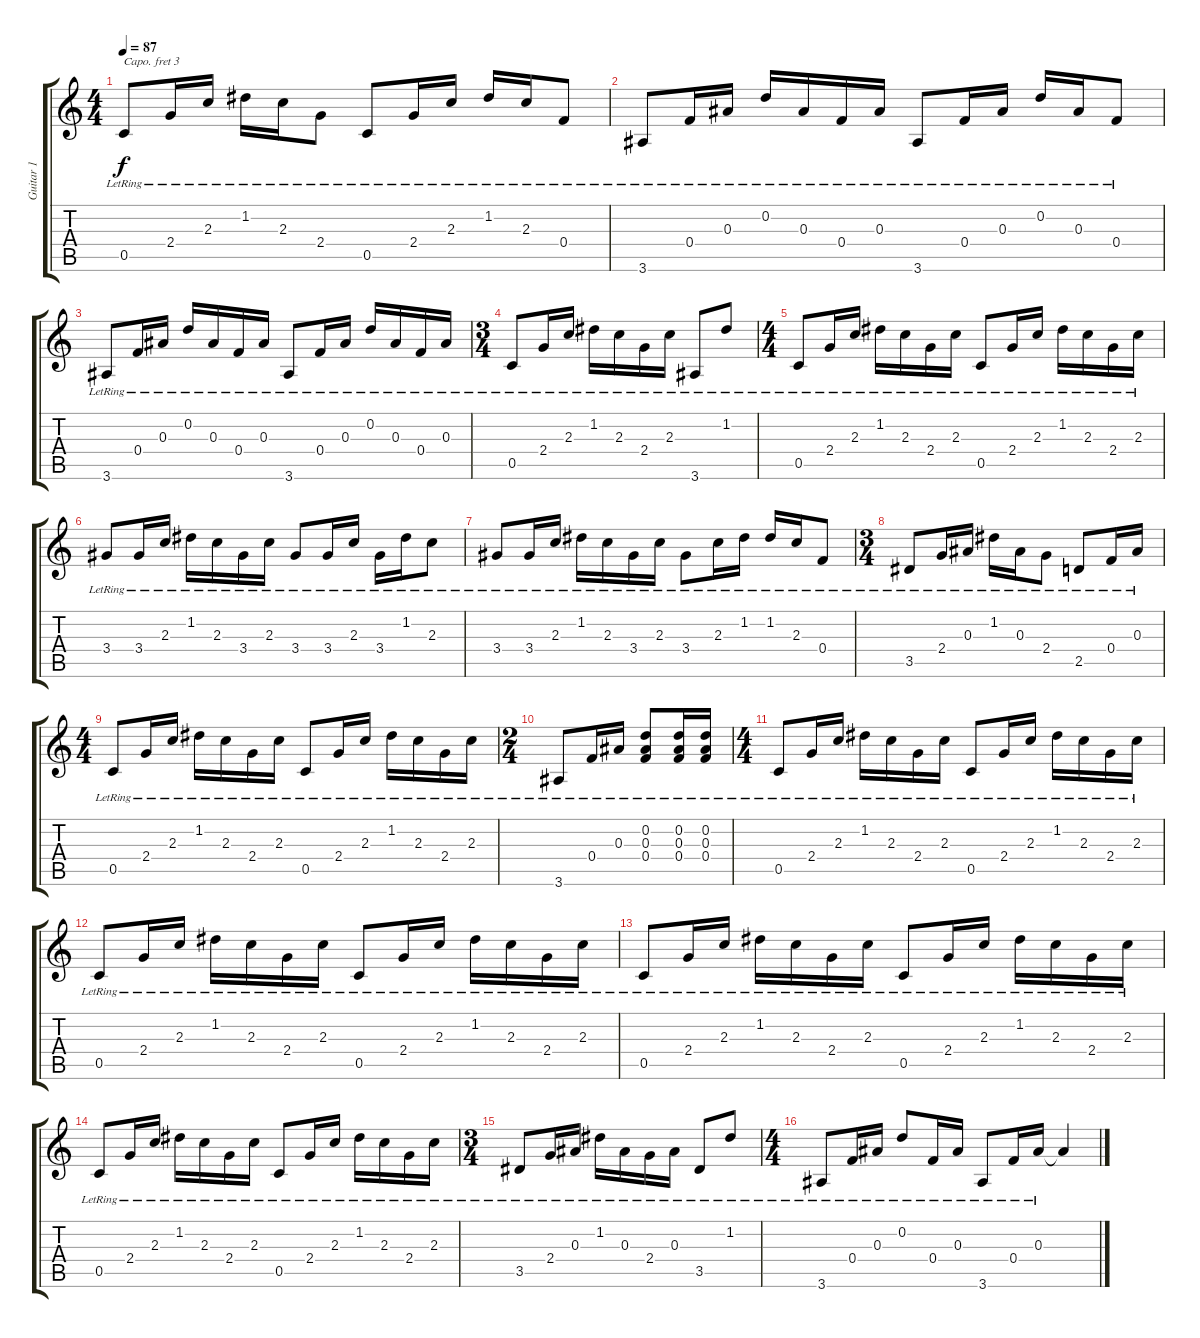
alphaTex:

\track ("Guitar 1" "Guitar 1") {instrument acousticguitarsteel}
\staff {score tabs}
\capo 3
\tuning (E4 B3 G3 D3 A2 E2) {hide}
\ts (4 4)
\tempo 87
\clef g2
\ks c
0.5{lr}.8{dy f} 2.4{lr}.16 2.3{lr}.16 1.2{lr}.16 2.3{lr}.16 2.4{lr}.8 0.5{lr}.8 2.4{lr}.16 2.3{lr}.16 1.2{lr}.16 2.3{lr}.16 0.4{lr}.8 |
3.6{lr}.8 0.4{lr}.16 0.3{lr}.16 0.2{lr}.16 0.3{lr}.16 0.4{lr}.16 0.3{lr}.16 3.6{lr}.8 0.4{lr}.16 0.3{lr}.16 0.2{lr}.16 0.3{lr}.16 0.4{lr}.8 |
3.6{lr}.8 0.4{lr}.16 0.3{lr}.16 0.2{lr}.16 0.3{lr}.16 0.4{lr}.16 0.3{lr}.16 3.6{lr}.8 0.4{lr}.16 0.3{lr}.16 0.2{lr}.16 0.3{lr}.16 0.4{lr}.16 0.3{lr}.16 |
\ts (3 4)
0.5{lr}.8 2.4{lr}.16 2.3{lr}.16 1.2{lr}.16 2.3{lr}.16 2.4{lr}.16 2.3{lr}.16 3.6{lr}.8 1.2{lr}.8 |
\ts (4 4)
0.5{lr}.8 2.4{lr}.16 2.3{lr}.16 1.2{lr}.16 2.3{lr}.16 2.4{lr}.16 2.3{lr}.16 0.5{lr}.8 2.4{lr}.16 2.3{lr}.16 1.2{lr}.16 2.3{lr}.16 2.4{lr}.16 2.3{lr}.16 |
3.4{lr}.8 3.4{lr}.16 2.3{lr}.16 1.2{lr}.16 2.3{lr}.16 3.4{lr}.16 2.3{lr}.16 3.4{lr}.8 3.4{lr}.16 2.3{lr}.16 3.4{lr}.16 1.2{lr}.16 2.3{lr}.8 |
3.4{lr}.8 3.4{lr}.16 2.3{lr}.16 1.2{lr}.16 2.3{lr}.16 3.4{lr}.16 2.3{lr}.16 3.4{lr}.8 2.3{lr}.16 1.2{lr}.16 1.2{lr}.16 2.3{lr}.16 0.4{lr}.8 |
\ts (3 4)
3.5{lr}.8 2.4{lr}.16 0.3{lr}.16 1.2{lr}.16 0.3{lr}.16 2.4{lr}.8 2.5{lr}.8 0.4{lr}.16 0.3{lr}.16 |
\ts (4 4)
0.5{lr}.8 2.4{lr}.16 2.3{lr}.16 1.2{lr}.16 2.3{lr}.16 2.4{lr}.16 2.3{lr}.16 0.5{lr}.8 2.4{lr}.16 2.3{lr}.16 1.2{lr}.16 2.3{lr}.16 2.4{lr}.16 2.3{lr}.16 |
\ts (2 4)
3.6{lr}.8 0.4{lr}.16 0.3{lr}.16 (0.2{lr} 0.3{lr} 0.4{lr}).8 (0.2{lr} 0.3{lr} 0.4{lr}).16 (0.2{lr} 0.3{lr} 0.4{lr}).16 |
\ts (4 4)
0.5{lr}.8 2.4{lr}.16 2.3{lr}.16 1.2{lr}.16 2.3{lr}.16 2.4{lr}.16 2.3{lr}.16 0.5{lr}.8 2.4{lr}.16 2.3{lr}.16 1.2{lr}.16 2.3{lr}.16 2.4{lr}.16 2.3{lr}.16 |
0.5{lr}.8 2.4{lr}.16 2.3{lr}.16 1.2{lr}.16 2.3{lr}.16 2.4{lr}.16 2.3{lr}.16 0.5{lr}.8 2.4{lr}.16 2.3{lr}.16 1.2{lr}.16 2.3{lr}.16 2.4{lr}.16 2.3{lr}.16 |
0.5{lr}.8 2.4{lr}.16 2.3{lr}.16 1.2{lr}.16 2.3{lr}.16 2.4{lr}.16 2.3{lr}.16 0.5{lr}.8 2.4{lr}.16 2.3{lr}.16 1.2{lr}.16 2.3{lr}.16 2.4{lr}.16 2.3{lr}.16 |
0.5{lr}.8 2.4{lr}.16 2.3{lr}.16 1.2{lr}.16 2.3{lr}.16 2.4{lr}.16 2.3{lr}.16 0.5{lr}.8 2.4{lr}.16 2.3{lr}.16 1.2{lr}.16 2.3{lr}.16 2.4{lr}.16 2.3{lr}.16 |
\ts (3 4)
3.5{lr}.8 2.4{lr}.16 0.3{lr}.16 1.2{lr}.16 0.3{lr}.16 2.4{lr}.16 0.3{lr}.16 3.5{lr}.8 1.2{lr}.8 |
\ts (4 4)
3.6{lr}.8 0.4{lr}.16 0.3{lr}.16 0.2{lr}.8 0.4{lr}.16 0.3{lr}.16 3.6{lr}.8 0.4{lr}.16 0.3{lr}.16 0.3{t}.4
